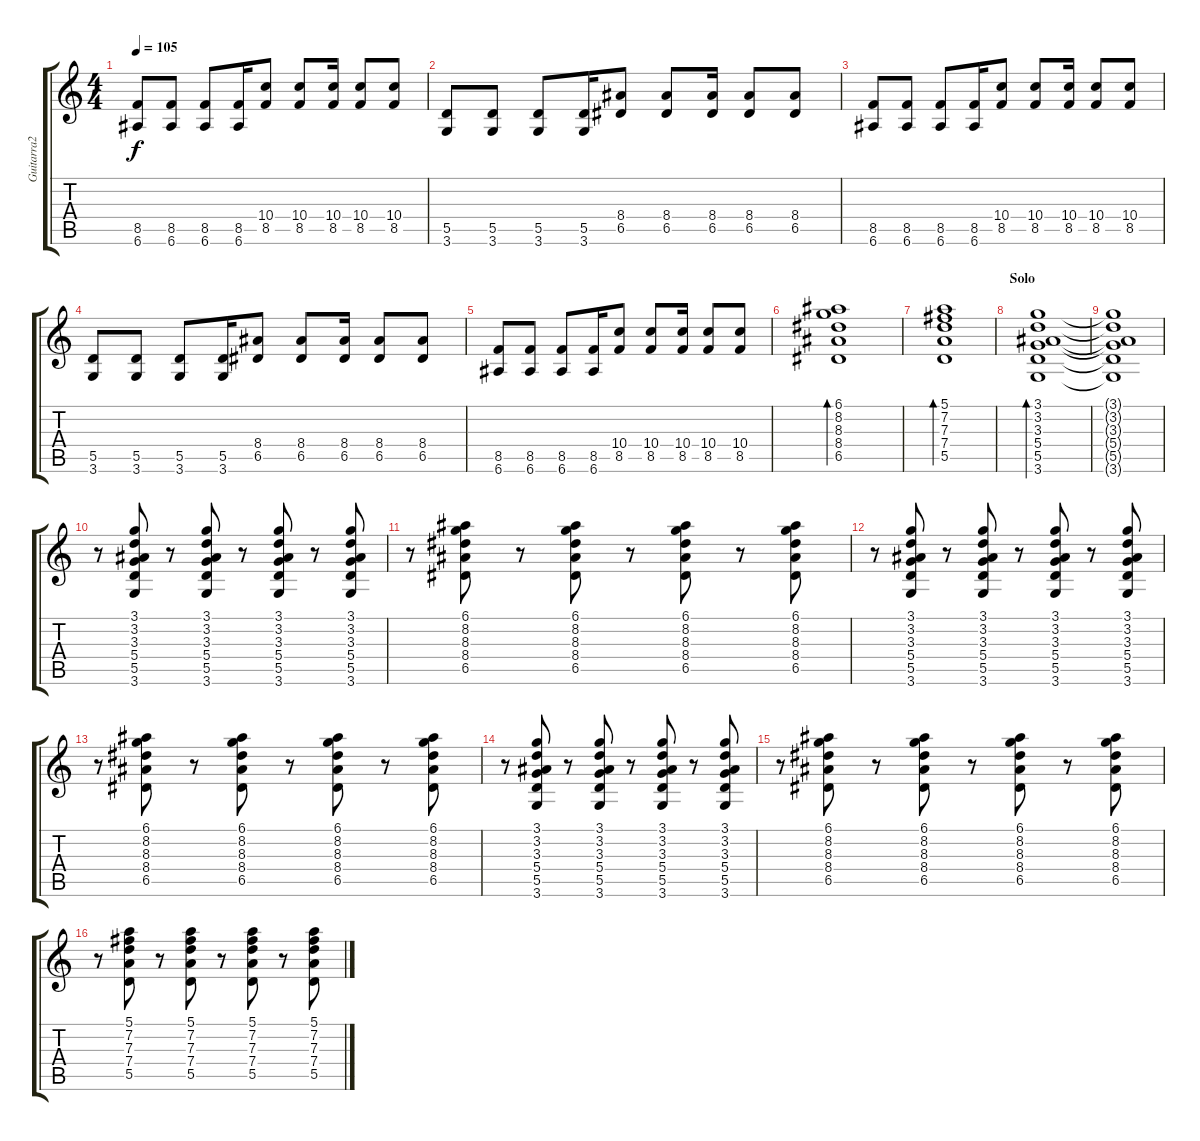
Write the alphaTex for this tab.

\track ("Guitarra2" "Guitarra2") {instrument distortionguitar}
\staff {score tabs}
\tuning (E4 B3 G3 D3 A2 E2) {hide}
\ts (4 4)
\tempo 105
\clef g2
\ks c
(8.5 6.6).8{dy f} (8.5 6.6).8 (8.5 6.6).8 (8.5 6.6).16 (10.4 8.5).8 (10.4 8.5).8 (10.4 8.5).16 (10.4 8.5).8 (10.4 8.5).8 |
(5.5 3.6).8 (5.5 3.6).8 (5.5 3.6).8 (5.5 3.6).16 (8.4 6.5).8 (8.4 6.5).8 (8.4 6.5).16 (8.4 6.5).8 (8.4 6.5).8 |
(8.5 6.6).8 (8.5 6.6).8 (8.5 6.6).8 (8.5 6.6).16 (10.4 8.5).8 (10.4 8.5).8 (10.4 8.5).16 (10.4 8.5).8 (10.4 8.5).8 |
(5.5 3.6).8 (5.5 3.6).8 (5.5 3.6).8 (5.5 3.6).16 (8.4 6.5).8 (8.4 6.5).8 (8.4 6.5).16 (8.4 6.5).8 (8.4 6.5).8 |
(8.5 6.6).8 (8.5 6.6).8 (8.5 6.6).8 (8.5 6.6).16 (10.4 8.5).8 (10.4 8.5).8 (10.4 8.5).16 (10.4 8.5).8 (10.4 8.5).8 |
(6.1 8.2 8.3 8.4 6.5).1{bd 60} |
(5.1 7.2 7.3 7.4 5.5).1{bd 60} |
\section ("" "Solo")
(3.1 3.2 3.3 5.4 5.5 3.6).1{bd 120 volume 0} |
(3.1{t} 3.2{t} 3.3{t} 5.4{t} 5.5{t} 3.6{t}).1 |
r.8{volume 12} (3.1 3.2 3.3 5.4 5.5 3.6).8 r.8 (3.1 3.2 3.3 5.4 5.5 3.6).8 r.8 (3.1 3.2 3.3 5.4 5.5 3.6).8 r.8 (3.1 3.2 3.3 5.4 5.5 3.6).8 |
r.8 (6.1 8.2 8.3 8.4 6.5).8 r.8 (6.1 8.2 8.3 8.4 6.5).8 r.8 (6.1 8.2 8.3 8.4 6.5).8 r.8 (6.1 8.2 8.3 8.4 6.5).8 |
r.8 (3.1 3.2 3.3 5.4 5.5 3.6).8 r.8 (3.1 3.2 3.3 5.4 5.5 3.6).8 r.8 (3.1 3.2 3.3 5.4 5.5 3.6).8 r.8 (3.1 3.2 3.3 5.4 5.5 3.6).8 |
r.8 (6.1 8.2 8.3 8.4 6.5).8 r.8 (6.1 8.2 8.3 8.4 6.5).8 r.8 (6.1 8.2 8.3 8.4 6.5).8 r.8 (6.1 8.2 8.3 8.4 6.5).8 |
r.8 (3.1 3.2 3.3 5.4 5.5 3.6).8 r.8 (3.1 3.2 3.3 5.4 5.5 3.6).8 r.8 (3.1 3.2 3.3 5.4 5.5 3.6).8 r.8 (3.1 3.2 3.3 5.4 5.5 3.6).8 |
r.8 (6.1 8.2 8.3 8.4 6.5).8 r.8 (6.1 8.2 8.3 8.4 6.5).8 r.8 (6.1 8.2 8.3 8.4 6.5).8 r.8 (6.1 8.2 8.3 8.4 6.5).8 |
r.8 (5.1 7.2 7.3 7.4 5.5).8 r.8 (5.1 7.2 7.3 7.4 5.5).8 r.8 (5.1 7.2 7.3 7.4 5.5).8 r.8 (5.1 7.2 7.3 7.4 5.5).8
